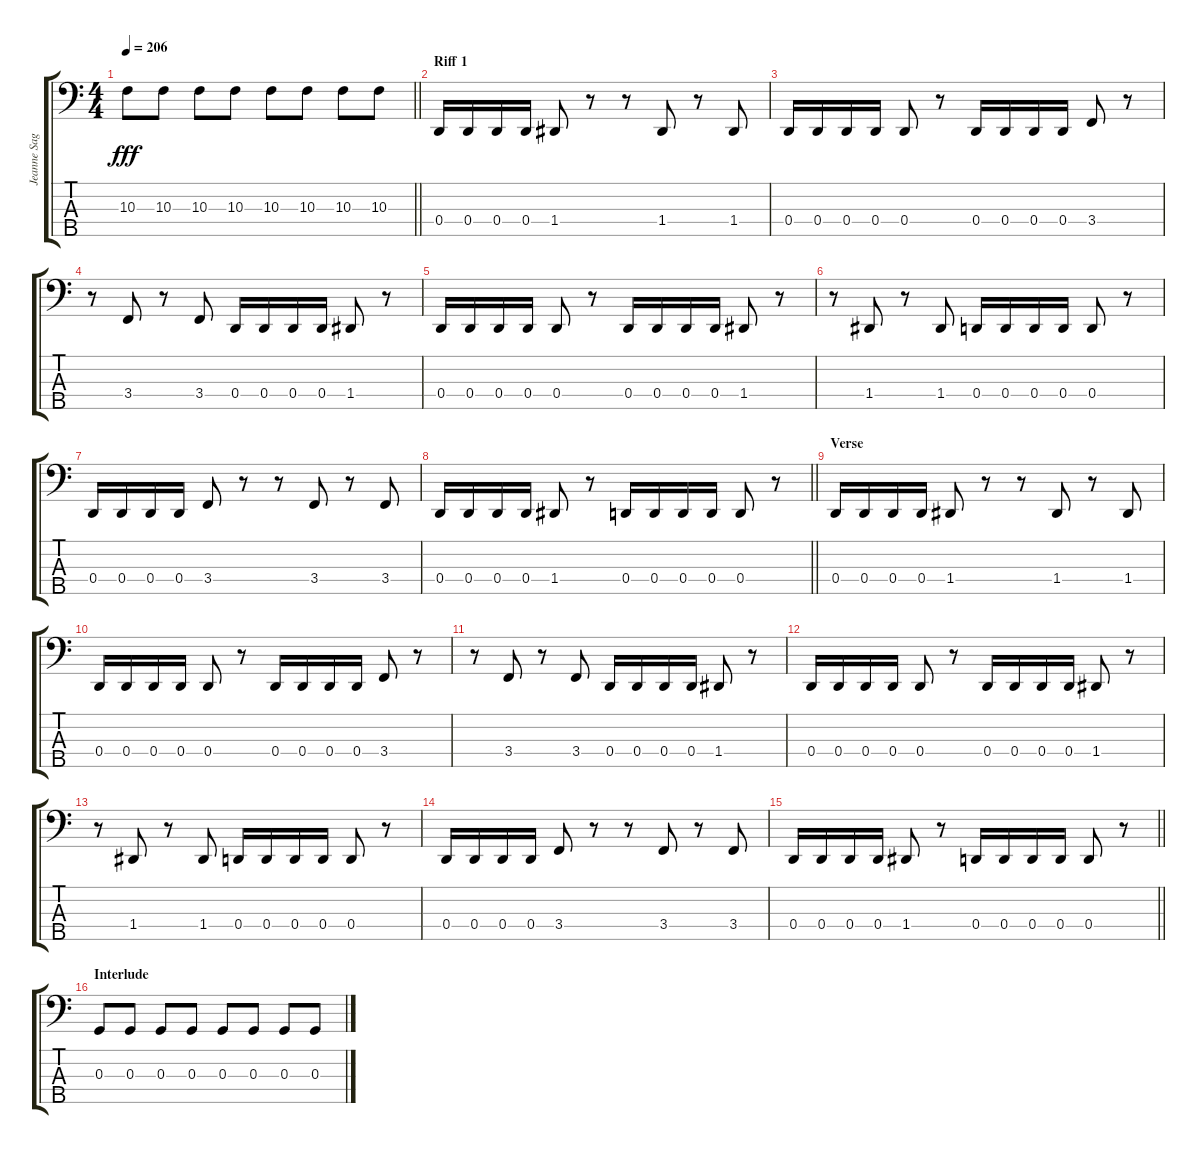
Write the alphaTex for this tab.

\track ("Jeanne Sagan" "Jeanne Sag") {instrument electricbasspick}
\staff {score tabs}
\tuning (F2 C2 G1 D1 A0) {hide}
\ts (4 4)
\tempo 206
\clef f4
\barLineRight lightlight
\ks c
10.3.8{dy fff} 10.3.8 10.3.8 10.3.8 10.3.8 10.3.8 10.3.8 10.3.8 |
\section ("" "Riff 1")
0.4.16 0.4.16 0.4.16 0.4.16 1.4.8 r.8 r.8 1.4.8 r.8 1.4.8 |
0.4.16 0.4.16 0.4.16 0.4.16 0.4.8 r.8 0.4.16 0.4.16 0.4.16 0.4.16 3.4.8 r.8 |
r.8 3.4.8 r.8 3.4.8 0.4.16 0.4.16 0.4.16 0.4.16 1.4.8 r.8 |
0.4.16 0.4.16 0.4.16 0.4.16 0.4.8 r.8 0.4.16 0.4.16 0.4.16 0.4.16 1.4.8 r.8 |
r.8 1.4.8 r.8 1.4.8 0.4.16 0.4.16 0.4.16 0.4.16 0.4.8 r.8 |
0.4.16 0.4.16 0.4.16 0.4.16 3.4.8 r.8 r.8 3.4.8 r.8 3.4.8 |
\barLineRight lightlight
0.4.16 0.4.16 0.4.16 0.4.16 1.4.8 r.8 0.4.16 0.4.16 0.4.16 0.4.16 0.4.8 r.8 |
\section ("" "Verse")
0.4.16 0.4.16 0.4.16 0.4.16 1.4.8 r.8 r.8 1.4.8 r.8 1.4.8 |
0.4.16 0.4.16 0.4.16 0.4.16 0.4.8 r.8 0.4.16 0.4.16 0.4.16 0.4.16 3.4.8 r.8 |
r.8 3.4.8 r.8 3.4.8 0.4.16 0.4.16 0.4.16 0.4.16 1.4.8 r.8 |
0.4.16 0.4.16 0.4.16 0.4.16 0.4.8 r.8 0.4.16 0.4.16 0.4.16 0.4.16 1.4.8 r.8 |
r.8 1.4.8 r.8 1.4.8 0.4.16 0.4.16 0.4.16 0.4.16 0.4.8 r.8 |
0.4.16 0.4.16 0.4.16 0.4.16 3.4.8 r.8 r.8 3.4.8 r.8 3.4.8 |
\barLineRight lightlight
0.4.16 0.4.16 0.4.16 0.4.16 1.4.8 r.8 0.4.16 0.4.16 0.4.16 0.4.16 0.4.8 r.8 |
\section ("" "Interlude")
0.3.8 0.3.8 0.3.8 0.3.8 0.3.8 0.3.8 0.3.8 0.3.8
